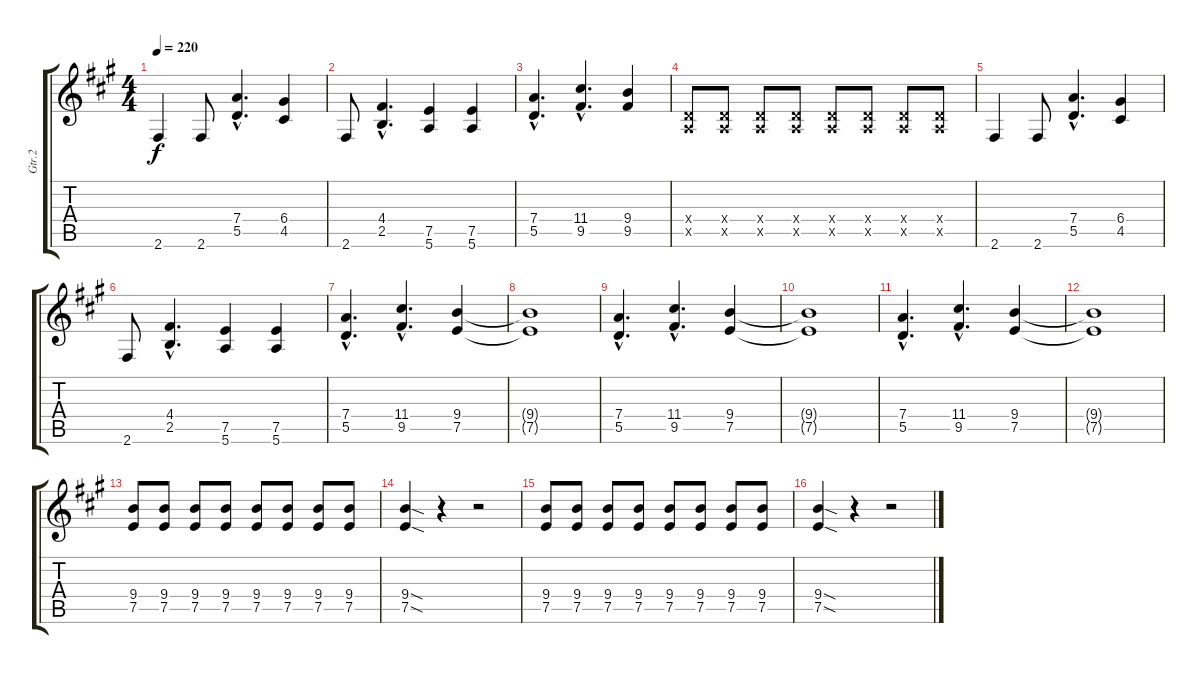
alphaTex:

\track ("Gtr.2" "Gtr.2") {instrument overdrivenguitar}
\staff {score tabs}
\tuning (E4 B3 G3 D3 A2 E2) {hide}
\ts (4 4)
\tempo 220
\clef g2
\ks a
2.6.4{dy f} 2.6.8 (7.4{hac} 5.5{hac}).4{d} (6.4 4.5).4 |
2.6.8 (4.4{hac} 2.5{hac}).4{d} (7.5 5.6).4 (7.5 5.6).4 |
(7.4{hac} 5.5{hac}).4{d} (11.4{hac} 9.5{hac}).4{d} (9.4 9.5).4 |
(0.4{x} 0.5{x}).8 (0.4{x} 0.5{x}).8 (0.4{x} 0.5{x}).8 (0.4{x} 0.5{x}).8 (0.4{x} 0.5{x}).8 (0.4{x} 0.5{x}).8 (0.4{x} 0.5{x}).8 (0.4{x} 0.5{x}).8 |
2.6.4 2.6.8 (7.4{hac} 5.5{hac}).4{d} (6.4 4.5).4 |
2.6.8 (4.4{hac} 2.5{hac}).4{d} (7.5 5.6).4 (7.5 5.6).4 |
(7.4{hac} 5.5{hac}).4{d} (11.4{hac} 9.5{hac}).4{d} (9.4 7.5).4 |
(9.4{t} 7.5{t}).1 |
(7.4{hac} 5.5{hac}).4{d} (11.4{hac} 9.5{hac}).4{d} (9.4 7.5).4 |
(9.4{t} 7.5{t}).1 |
(7.4{hac} 5.5{hac}).4{d} (11.4{hac} 9.5{hac}).4{d} (9.4 7.5).4 |
(9.4{t} 7.5{t}).1 |
(9.4 7.5).8 (9.4 7.5).8 (9.4 7.5).8 (9.4 7.5).8 (9.4 7.5).8 (9.4 7.5).8 (9.4 7.5).8 (9.4 7.5).8 |
(9.4{sod} 7.5{sod}).4 r.4 r.2 |
(9.4 7.5).8 (9.4 7.5).8 (9.4 7.5).8 (9.4 7.5).8 (9.4 7.5).8 (9.4 7.5).8 (9.4 7.5).8 (9.4 7.5).8 |
(9.4{sod} 7.5{sod}).4 r.4 r.2
